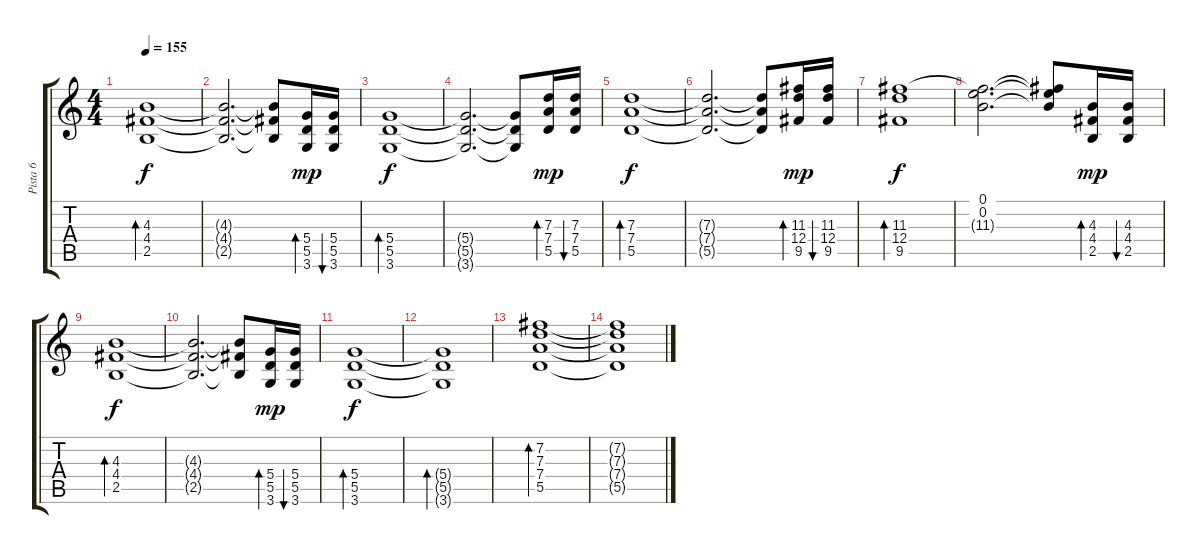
\track ("Pista 6" "Pista 6") {instrument electricguitarclean}
\staff {score tabs}
\tuning (E4 B3 G3 D3 A2 E2) {hide}
\ts (4 4)
\tempo 155
\clef g2
\ks c
(4.3 4.4 2.5).1{bd 60 dy f} |
(4.3{t} 4.4{t} 2.5{t}).2{d} (4.3{t} 4.4{t} 2.5{t}).8 (5.4 5.5 3.6).16{bd 60 dy mp} (5.4 5.5 3.6).16{bu 60} |
(5.4 5.5 3.6).1{bd 60 dy f} |
(5.4{t} 5.5{t} 3.6{t}).2{d} (5.4{t} 5.5{t} 3.6{t}).8 (7.3 7.4 5.5).16{bd 60 dy mp} (7.3 7.4 5.5).16{bu 60} |
(7.3 7.4 5.5).1{bd 60 dy f} |
(7.3{t} 7.4{t} 5.5{t}).2{d} (7.3{t} 7.4{t} 5.5{t}).8 (11.3 12.4 9.5).16{bd 60 dy mp} (11.3 12.4 9.5).16{bu 60} |
(11.3 12.4 9.5).1{bd 60 dy f} |
(0.1 0.2 11.3{t}).2{d} (0.1{t} 0.2{t} 11.3{t}).8 (4.3 4.4 2.5).16{bd 60 dy mp} (4.3 4.4 2.5).16{bu 60} |
(4.3 4.4 2.5).1{bd 60 dy f} |
(4.3{t} 4.4{t} 2.5{t}).2{d} (4.3{t} 4.4{t} 2.5{t}).8 (5.4 5.5 3.6).16{bd 60 dy mp} (5.4 5.5 3.6).16{bu 60} |
(5.4 5.5 3.6).1{bd 60 dy f} |
(5.4{t} 5.5{t} 3.6{t}).1{bd 60} |
(7.2 7.3 7.4 5.5).1{bd 120} |
(7.2{t} 7.3{t} 7.4{t} 5.5{t}).1
